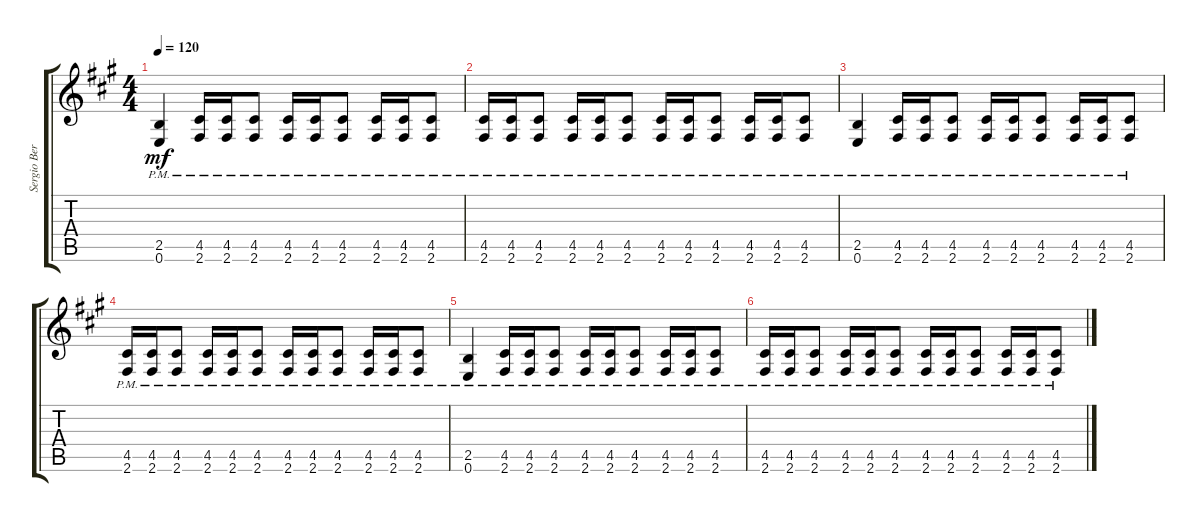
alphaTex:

\track ("Sergio Berdichevsky" "Sergio Ber") {instrument distortionguitar}
\staff {score tabs}
\tuning (E4 B3 G3 D3 A2 E2) {hide}
\ts (4 4)
\tempo 120
\clef g2
\ks a
(2.5 0.6{pm}).4{dy mf} (4.5 2.6{pm}).16 (4.5 2.6{pm}).16 (4.5 2.6{pm}).8 (4.5 2.6{pm}).16 (4.5 2.6{pm}).16 (4.5 2.6{pm}).8 (4.5 2.6{pm}).16 (4.5 2.6{pm}).16 (4.5 2.6{pm}).8 |
(4.5 2.6{pm}).16 (4.5 2.6{pm}).16 (4.5 2.6{pm}).8 (4.5 2.6{pm}).16 (4.5 2.6{pm}).16 (4.5 2.6{pm}).8 (4.5 2.6{pm}).16 (4.5 2.6{pm}).16 (4.5 2.6{pm}).8 (4.5 2.6{pm}).16 (4.5 2.6{pm}).16 (4.5 2.6{pm}).8 |
(2.5 0.6{pm}).4 (4.5 2.6{pm}).16 (4.5 2.6{pm}).16 (4.5 2.6{pm}).8 (4.5 2.6{pm}).16 (4.5 2.6{pm}).16 (4.5 2.6{pm}).8 (4.5 2.6{pm}).16 (4.5 2.6{pm}).16 (4.5 2.6{pm}).8 |
(4.5 2.6{pm}).16 (4.5 2.6{pm}).16 (4.5 2.6{pm}).8 (4.5 2.6{pm}).16 (4.5 2.6{pm}).16 (4.5 2.6{pm}).8 (4.5 2.6{pm}).16 (4.5 2.6{pm}).16 (4.5 2.6{pm}).8 (4.5 2.6{pm}).16 (4.5 2.6{pm}).16 (4.5 2.6{pm}).8 |
(2.5 0.6{pm}).4 (4.5 2.6{pm}).16 (4.5 2.6{pm}).16 (4.5 2.6{pm}).8 (4.5 2.6{pm}).16 (4.5 2.6{pm}).16 (4.5 2.6{pm}).8 (4.5 2.6{pm}).16 (4.5 2.6{pm}).16 (4.5 2.6{pm}).8 |
(4.5 2.6{pm}).16 (4.5 2.6{pm}).16 (4.5 2.6{pm}).8 (4.5 2.6{pm}).16 (4.5 2.6{pm}).16 (4.5 2.6{pm}).8 (4.5 2.6{pm}).16 (4.5 2.6{pm}).16 (4.5 2.6{pm}).8 (4.5 2.6{pm}).16 (4.5 2.6{pm}).16 (4.5 2.6{pm}).8
